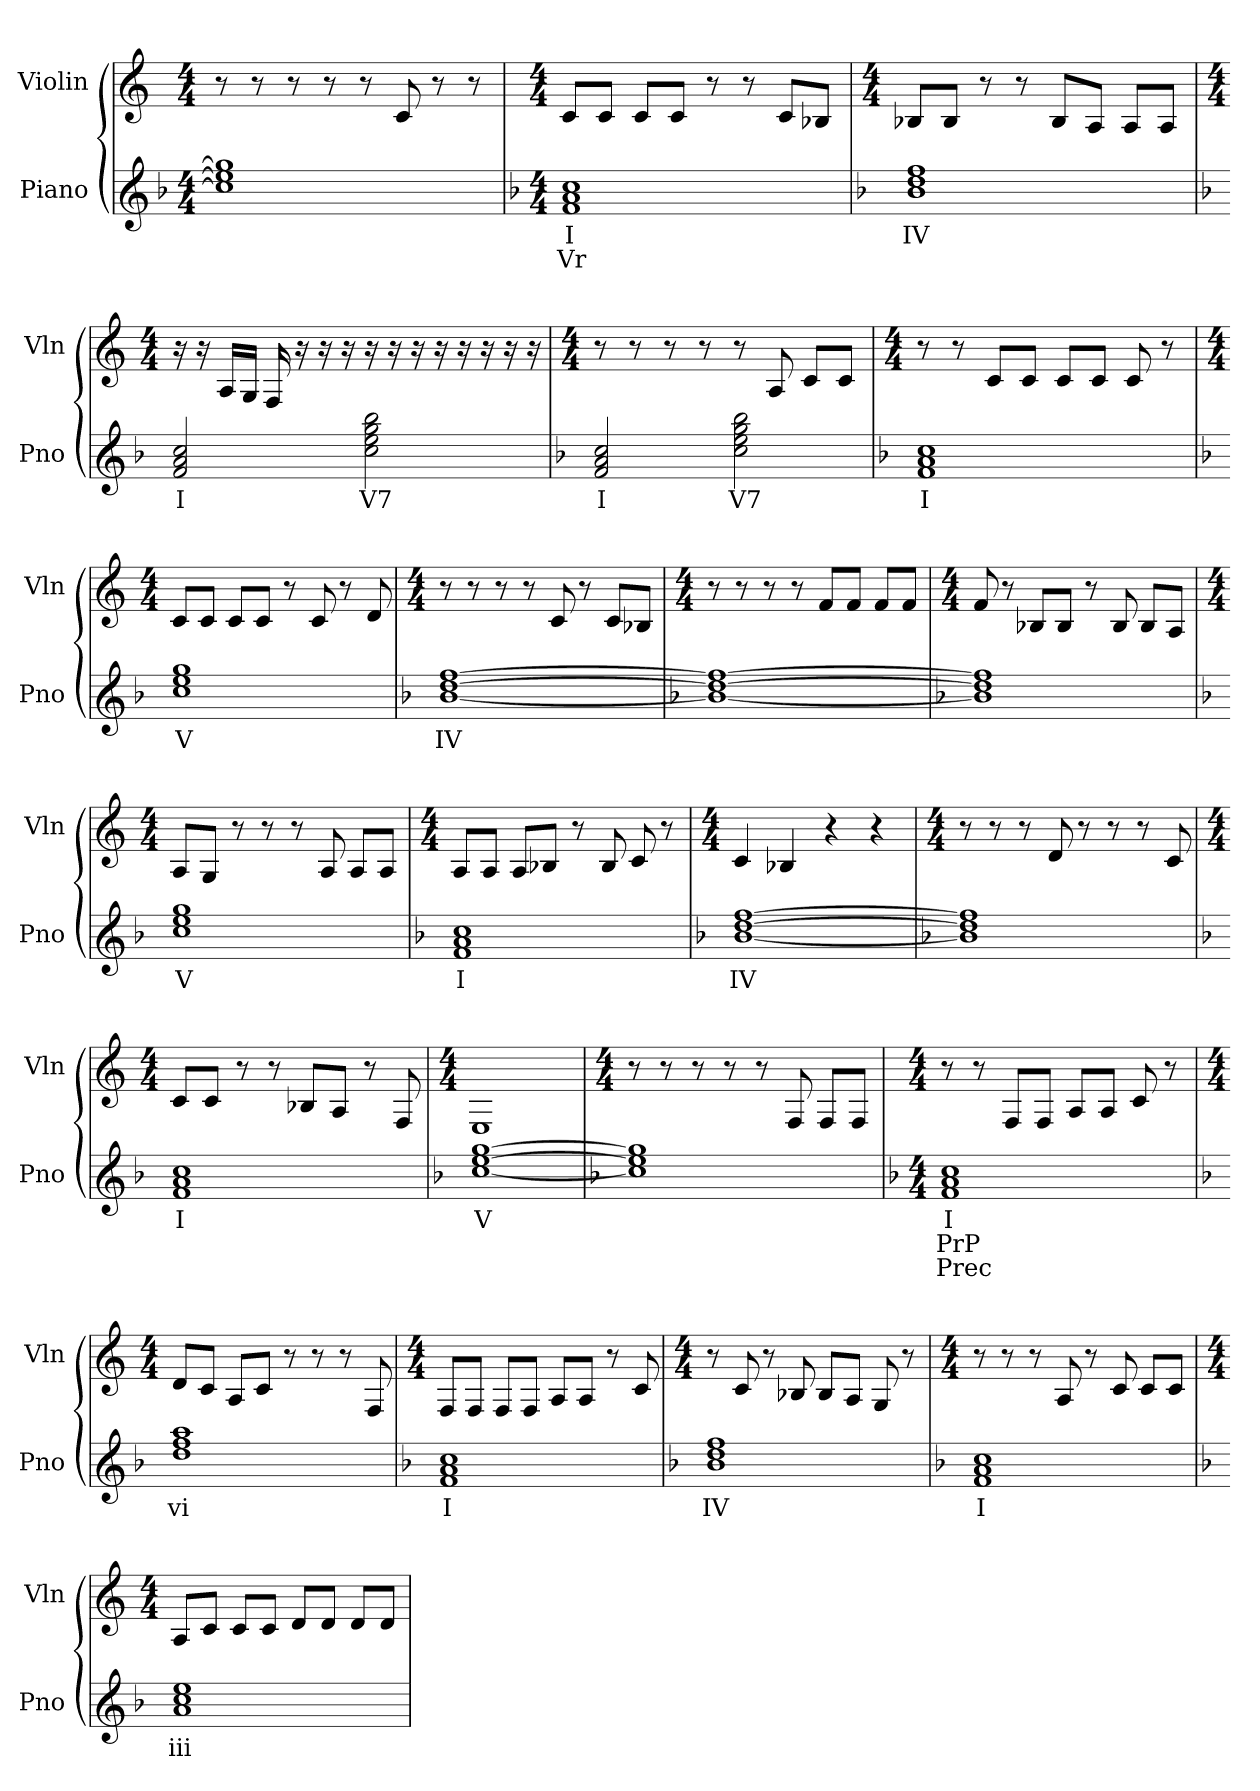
**kern	**text	**text	**text	**kern
*part2	*part2	*part2	*part2	*part1
*staff2	*staff2	*staff2	*staff2	*staff1
*I"Piano	*	*	*	*I"Violin
*I'Pno	*	*	*	*I'Vln
*k[b-]	*	*	*	*
*F:	*	*	*	*
*M4/4	*	*	*	*M4/4
=	=	=	=	=
1cc] 1ee] 1gg]	.	.	.	8r
.	.	.	.	8r
.	.	.	.	8r
.	.	.	.	8r
.	.	.	.	8r
.	.	.	.	8c
.	.	.	.	8r
.	.	.	.	8r
=	=	=	=	=
*k[b-]	*	*	*	*
*F:	*	*	*	*
*M4/4	*	*	*	*M4/4
1f 1a 1cc	I	Vr	.	8cL
.	.	.	.	8cJ
.	.	.	.	8cL
.	.	.	.	8cJ
.	.	.	.	8r
.	.	.	.	8r
.	.	.	.	8cL
.	.	.	.	8B-XJ
=	=	=	=	=
*k[b-]	*	*	*	*
*F:	*	*	*	*
*	*	*	*	*M4/4
1b- 1dd 1ff	IV	.	.	8B-XL
.	.	.	.	8B-J
.	.	.	.	8r
.	.	.	.	8r
.	.	.	.	8B-L
.	.	.	.	8AJ
.	.	.	.	8AL
.	.	.	.	8AJ
=	=	=	=	=
*k[b-]	*	*	*	*
*F:	*	*	*	*
*	*	*	*	*M4/4
2f 2a 2cc	I	.	.	16r
.	.	.	.	16r
.	.	.	.	16ALL
.	.	.	.	16GJJ
.	.	.	.	16F
.	.	.	.	16r
.	.	.	.	16r
.	.	.	.	16r
2cc 2ee 2gg 2bb-	V7	.	.	16r
.	.	.	.	16r
.	.	.	.	16r
.	.	.	.	16r
.	.	.	.	16r
.	.	.	.	16r
.	.	.	.	16r
.	.	.	.	16r
=	=	=	=	=
*k[b-]	*	*	*	*
*F:	*	*	*	*
*	*	*	*	*M4/4
2f 2a 2cc	I	.	.	8r
.	.	.	.	8r
.	.	.	.	8r
.	.	.	.	8r
2cc 2ee 2gg 2bb-	V7	.	.	8r
.	.	.	.	8A
.	.	.	.	8cL
.	.	.	.	8cJ
=	=	=	=	=
*k[b-]	*	*	*	*
*F:	*	*	*	*
*	*	*	*	*M4/4
1f 1a 1cc	I	.	.	8r
.	.	.	.	8r
.	.	.	.	8cL
.	.	.	.	8cJ
.	.	.	.	8cL
.	.	.	.	8cJ
.	.	.	.	8c
.	.	.	.	8r
=	=	=	=	=
*k[b-]	*	*	*	*
*F:	*	*	*	*
*	*	*	*	*M4/4
1cc 1ee 1gg	V	.	.	8cL
.	.	.	.	8cJ
.	.	.	.	8cL
.	.	.	.	8cJ
.	.	.	.	8r
.	.	.	.	8c
.	.	.	.	8r
.	.	.	.	8d
=	=	=	=	=
*k[b-]	*	*	*	*
*F:	*	*	*	*
*	*	*	*	*M4/4
[1b- [1dd [1ff	IV	.	.	8r
.	.	.	.	8r
.	.	.	.	8r
.	.	.	.	8r
.	.	.	.	8c
.	.	.	.	8r
.	.	.	.	8cL
.	.	.	.	8B-XJ
=	=	=	=	=
*k[b-]	*	*	*	*
*F:	*	*	*	*
*	*	*	*	*M4/4
1b-_ 1dd_ 1ff_	.	.	.	8r
.	.	.	.	8r
.	.	.	.	8r
.	.	.	.	8r
.	.	.	.	8fL
.	.	.	.	8fJ
.	.	.	.	8fL
.	.	.	.	8fJ
=	=	=	=	=
*k[b-]	*	*	*	*
*F:	*	*	*	*
*	*	*	*	*M4/4
1b-] 1dd] 1ff]	.	.	.	8f
.	.	.	.	8r
.	.	.	.	8B-XL
.	.	.	.	8B-J
.	.	.	.	8r
.	.	.	.	8B-
.	.	.	.	8B-L
.	.	.	.	8AJ
=	=	=	=	=
*k[b-]	*	*	*	*
*F:	*	*	*	*
*	*	*	*	*M4/4
1cc 1ee 1gg	V	.	.	8AL
.	.	.	.	8GJ
.	.	.	.	8r
.	.	.	.	8r
.	.	.	.	8r
.	.	.	.	8A
.	.	.	.	8AL
.	.	.	.	8AJ
=	=	=	=	=
*k[b-]	*	*	*	*
*F:	*	*	*	*
*	*	*	*	*M4/4
1f 1a 1cc	I	.	.	8AL
.	.	.	.	8AJ
.	.	.	.	8AL
.	.	.	.	8B-XJ
.	.	.	.	8r
.	.	.	.	8B-
.	.	.	.	8c
.	.	.	.	8r
=	=	=	=	=
*k[b-]	*	*	*	*
*F:	*	*	*	*
*	*	*	*	*M4/4
[1b- [1dd [1ff	IV	.	.	4c
.	.	.	.	4B-X
.	.	.	.	4r
.	.	.	.	4r
=	=	=	=	=
*k[b-]	*	*	*	*
*F:	*	*	*	*
*	*	*	*	*M4/4
1b-] 1dd] 1ff]	.	.	.	8r
.	.	.	.	8r
.	.	.	.	8r
.	.	.	.	8d
.	.	.	.	8r
.	.	.	.	8r
.	.	.	.	8r
.	.	.	.	8c
=	=	=	=	=
*k[b-]	*	*	*	*
*F:	*	*	*	*
*	*	*	*	*M4/4
1f 1a 1cc	I	.	.	8cL
.	.	.	.	8cJ
.	.	.	.	8r
.	.	.	.	8r
.	.	.	.	8B-XL
.	.	.	.	8AJ
.	.	.	.	8r
.	.	.	.	8F
=	=	=	=	=
*k[b-]	*	*	*	*
*F:	*	*	*	*
*	*	*	*	*M4/4
[1cc [1ee [1gg	V	.	.	1E
=	=	=	=	=
*k[b-]	*	*	*	*
*F:	*	*	*	*
*	*	*	*	*M4/4
1cc] 1ee] 1gg]	.	.	.	8r
.	.	.	.	8r
.	.	.	.	8r
.	.	.	.	8r
.	.	.	.	8r
.	.	.	.	8F
.	.	.	.	8FL
.	.	.	.	8FJ
=	=	=	=	=
*k[b-]	*	*	*	*
*F:	*	*	*	*
*M4/4	*	*	*	*M4/4
1f 1a 1cc	I	PrP	Prec	8r
.	.	.	.	8r
.	.	.	.	8FL
.	.	.	.	8FJ
.	.	.	.	8AL
.	.	.	.	8AJ
.	.	.	.	8c
.	.	.	.	8r
=	=	=	=	=
*k[b-]	*	*	*	*
*F:	*	*	*	*
*	*	*	*	*M4/4
1dd 1ff 1aa	vi	.	.	8dL
.	.	.	.	8cJ
.	.	.	.	8AL
.	.	.	.	8cJ
.	.	.	.	8r
.	.	.	.	8r
.	.	.	.	8r
.	.	.	.	8F
=	=	=	=	=
*k[b-]	*	*	*	*
*F:	*	*	*	*
*	*	*	*	*M4/4
1f 1a 1cc	I	.	.	8FL
.	.	.	.	8FJ
.	.	.	.	8FL
.	.	.	.	8FJ
.	.	.	.	8AL
.	.	.	.	8AJ
.	.	.	.	8r
.	.	.	.	8c
=	=	=	=	=
*k[b-]	*	*	*	*
*F:	*	*	*	*
*	*	*	*	*M4/4
1b- 1dd 1ff	IV	.	.	8r
.	.	.	.	8c
.	.	.	.	8r
.	.	.	.	8B-X
.	.	.	.	8B-L
.	.	.	.	8AJ
.	.	.	.	8G
.	.	.	.	8r
=	=	=	=	=
*k[b-]	*	*	*	*
*F:	*	*	*	*
*	*	*	*	*M4/4
1f 1a 1cc	I	.	.	8r
.	.	.	.	8r
.	.	.	.	8r
.	.	.	.	8A
.	.	.	.	8r
.	.	.	.	8c
.	.	.	.	8cL
.	.	.	.	8cJ
=	=	=	=	=
*k[b-]	*	*	*	*
*F:	*	*	*	*
*	*	*	*	*M4/4
1a 1cc 1ee	iii	.	.	8AL
.	.	.	.	8cJ
.	.	.	.	8cL
.	.	.	.	8cJ
.	.	.	.	8dL
.	.	.	.	8dJ
.	.	.	.	8dL
.	.	.	.	8dJ
=	=	=	=	=
*-	*-	*-	*-	*-
